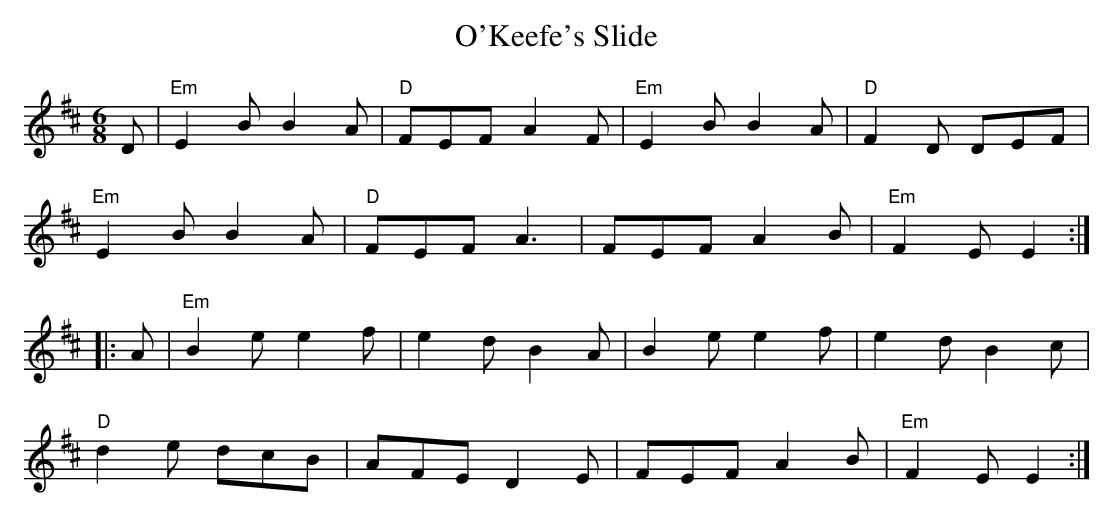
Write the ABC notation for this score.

X:1
T:O'Keefe's Slide
M:6/8
L:1/8
K:Edor
D|"Em"E2BB2A|"D"FEF A2F|"Em"E2B B2A|"D"F2D DEF|
"Em"E2B B2A|"D"FEF A3|FEF A2B|"Em"F2E E2:|
|:A|"Em"B2e e2f|e2d B2A|B2e e2f|e2d B2c|
"D" d2e dcB|AFE D2E|FEF A2B|"Em"F2E E2:|
